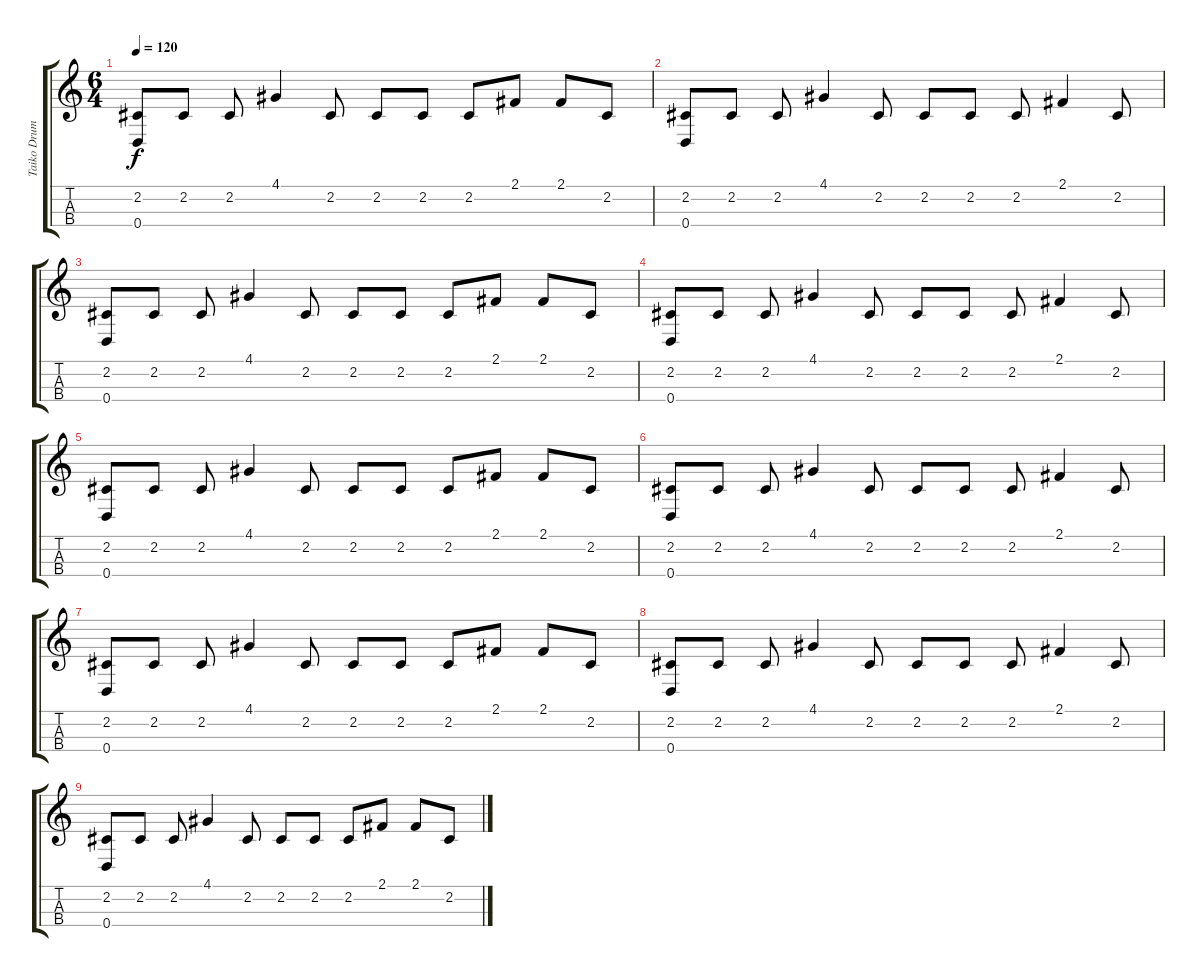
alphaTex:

\track ("Taiko Drums" "Taiko Drum") {instrument taikodrum}
\staff {score tabs}
\tuning (E4 B3 G3 D3) {hide}
\ts (6 4)
\tempo 120
\clef g2
\ks c
(2.2 0.4).8{dy f} 2.2.8 2.2.8 4.1.4 2.2.8 2.2.8 2.2.8 2.2.8 2.1.8 2.1.8 2.2.8 |
(2.2 0.4).8 2.2.8 2.2.8 4.1.4 2.2.8 2.2.8 2.2.8 2.2.8 2.1.4 2.2.8 |
(2.2 0.4).8 2.2.8 2.2.8 4.1.4 2.2.8 2.2.8 2.2.8 2.2.8 2.1.8 2.1.8 2.2.8 |
(2.2 0.4).8 2.2.8 2.2.8 4.1.4 2.2.8 2.2.8 2.2.8 2.2.8 2.1.4 2.2.8 |
(2.2 0.4).8 2.2.8 2.2.8 4.1.4 2.2.8 2.2.8 2.2.8 2.2.8 2.1.8 2.1.8 2.2.8 |
(2.2 0.4).8 2.2.8 2.2.8 4.1.4 2.2.8 2.2.8 2.2.8 2.2.8 2.1.4 2.2.8 |
(2.2 0.4).8 2.2.8 2.2.8 4.1.4 2.2.8 2.2.8 2.2.8 2.2.8 2.1.8 2.1.8 2.2.8 |
(2.2 0.4).8 2.2.8 2.2.8 4.1.4 2.2.8 2.2.8 2.2.8 2.2.8 2.1.4 2.2.8 |
(2.2 0.4).8 2.2.8 2.2.8 4.1.4 2.2.8 2.2.8 2.2.8 2.2.8 2.1.8 2.1.8 2.2.8
